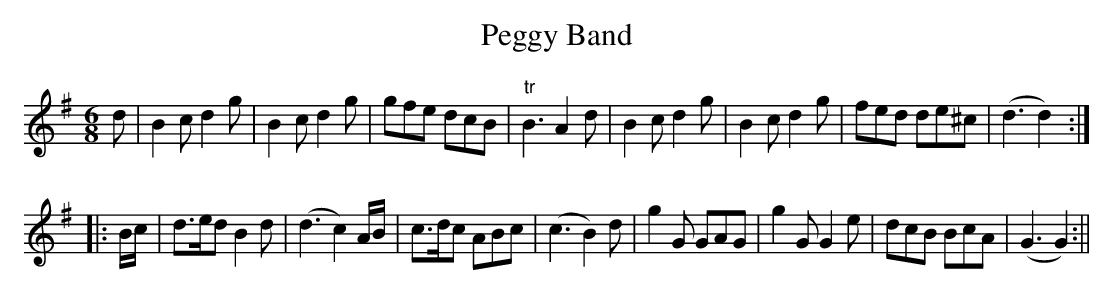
X:1
T:Peggy Band
M:6/8
L:1/8
K:G
d|B2c d2g|B2c d2g|gfe dcB|"tr"B3 A2d|B2c d2g|B2c d2g|fed de^c|(d3 d2):|
|:B/c/|d>ed B2d|(d3 c2) A/B/|c>dc ABc|(c3 B2)d|g2G GAG|g2G G2e|dcB BcA|(G3 G2):||
